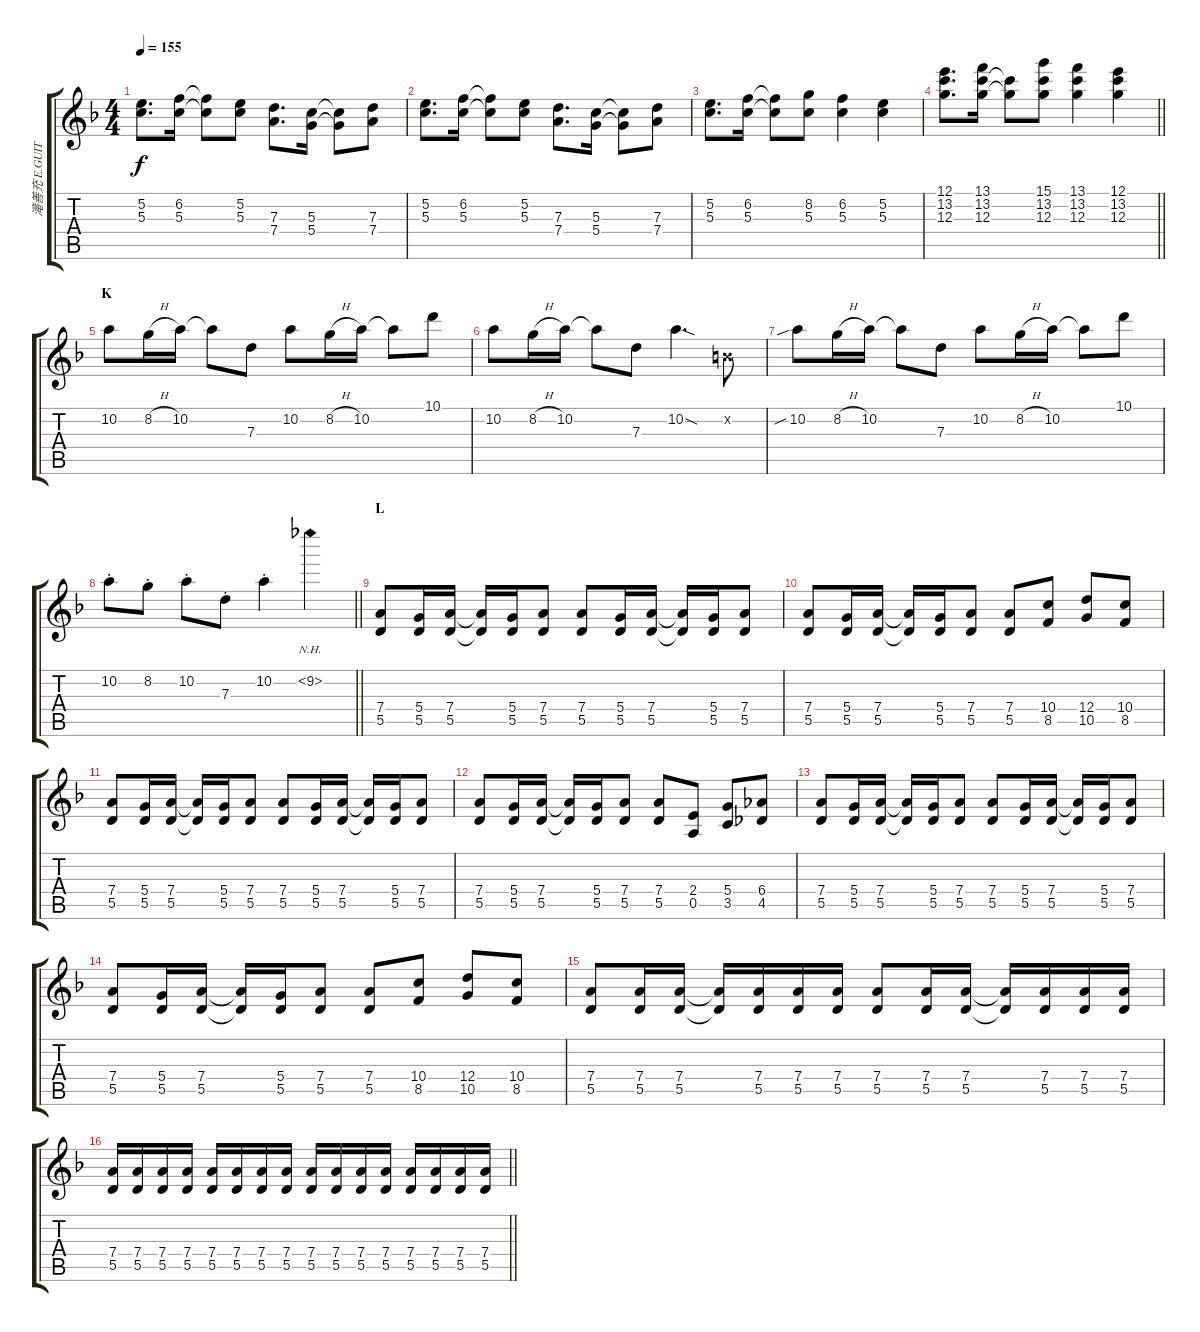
\track ("滝善充 E.GUITARⅠ" "滝善充 E.GUIT") {instrument distortionguitar}
\staff {score tabs}
\tuning (E4 B3 G3 D3 A2 E2) {hide}
\ts (4 4)
\tempo 155
\clef g2
\ks f
(5.2 5.3).8{d dy f} (6.2 5.3).16 (6.2{t} 5.3{t}).8 (5.2 5.3).8 (7.3 7.4).8{d} (5.3 5.4).16 (5.3{t} 5.4{t}).8 (7.3 7.4).8 |
(5.2 5.3).8{d} (6.2 5.3).16 (6.2{t} 5.3{t}).8 (5.2 5.3).8 (7.3 7.4).8{d} (5.3 5.4).16 (5.3{t} 5.4{t}).8 (7.3 7.4).8 |
(5.2 5.3).8{d} (6.2 5.3).16 (6.2{t} 5.3{t}).8 (8.2 5.3).8 (6.2 5.3).4 (5.2 5.3).4 |
\barLineRight lightlight
(12.1 13.2 12.3).8{d} (13.1 13.2 12.3).16 (13.2{t} 12.3{t}).8 (15.1 13.2 12.3).8 (13.1 13.2 12.3).4 (12.1 13.2 12.3).4 |
\section ("" "K")
10.2.8 8.2{h}.16 10.2.16 10.2{t}.8 7.3.8 10.2.8 8.2{h}.16 10.2.16 10.2{t}.8 10.1.8 |
10.2.8 8.2{h}.16 10.2.16 10.2{t}.8 7.3.8 10.2{sod}.4{d} 0.2{x}.8 |
10.2{sib}.8 8.2{h}.16 10.2.16 10.2{t}.8 7.3.8 10.2.8 8.2{h}.16 10.2.16 10.2{t}.8 10.1.8 |
\barLineRight lightlight
10.2{st}.8 8.2{st}.8 10.2{st}.8 7.3{st}.8 10.2{st}.4 9.2{nh}.4 |
\section ("" "L")
(7.4 5.5).8 (5.4 5.5).16 (7.4 5.5).16 (7.4{t} 5.5{t}).16 (5.4 5.5).16 (7.4 5.5).8 (7.4 5.5).8 (5.4 5.5).16 (7.4 5.5).16 (7.4{t} 5.5{t}).16 (5.4 5.5).16 (7.4 5.5).8 |
(7.4 5.5).8 (5.4 5.5).16 (7.4 5.5).16 (7.4{t} 5.5{t}).16 (5.4 5.5).16 (7.4 5.5).8 (7.4 5.5).8 (10.4 8.5).8 (12.4 10.5).8 (10.4 8.5).8 |
(7.4 5.5).8 (5.4 5.5).16 (7.4 5.5).16 (7.4{t} 5.5{t}).16 (5.4 5.5).16 (7.4 5.5).8 (7.4 5.5).8 (5.4 5.5).16 (7.4 5.5).16 (7.4{t} 5.5{t}).16 (5.4 5.5).16 (7.4 5.5).8 |
(7.4 5.5).8 (5.4 5.5).16 (7.4 5.5).16 (7.4{t} 5.5{t}).16 (5.4 5.5).16 (7.4 5.5).8 (7.4 5.5).8 (2.4 0.5).8 (5.4 3.5).8 (6.4 4.5).8 |
(7.4 5.5).8 (5.4 5.5).16 (7.4 5.5).16 (7.4{t} 5.5{t}).16 (5.4 5.5).16 (7.4 5.5).8 (7.4 5.5).8 (5.4 5.5).16 (7.4 5.5).16 (7.4{t} 5.5{t}).16 (5.4 5.5).16 (7.4 5.5).8 |
(7.4 5.5).8 (5.4 5.5).16 (7.4 5.5).16 (7.4{t} 5.5{t}).16 (5.4 5.5).16 (7.4 5.5).8 (7.4 5.5).8 (10.4 8.5).8 (12.4 10.5).8 (10.4 8.5).8 |
(7.4 5.5).8 (7.4 5.5).16 (7.4 5.5).16 (7.4{t} 5.5{t}).16 (7.4 5.5).16 (7.4 5.5).16 (7.4 5.5).16 (7.4 5.5).8 (7.4 5.5).16 (7.4 5.5).16 (7.4{t} 5.5{t}).16 (7.4 5.5).16 (7.4 5.5).16 (7.4 5.5).16 |
\barLineRight lightlight
(7.4 5.5).16 (7.4 5.5).16 (7.4 5.5).16 (7.4 5.5).16 (7.4 5.5).16 (7.4 5.5).16 (7.4 5.5).16 (7.4 5.5).16 (7.4 5.5).16 (7.4 5.5).16 (7.4 5.5).16 (7.4 5.5).16 (7.4 5.5).16 (7.4 5.5).16 (7.4 5.5).16 (7.4 5.5).16
